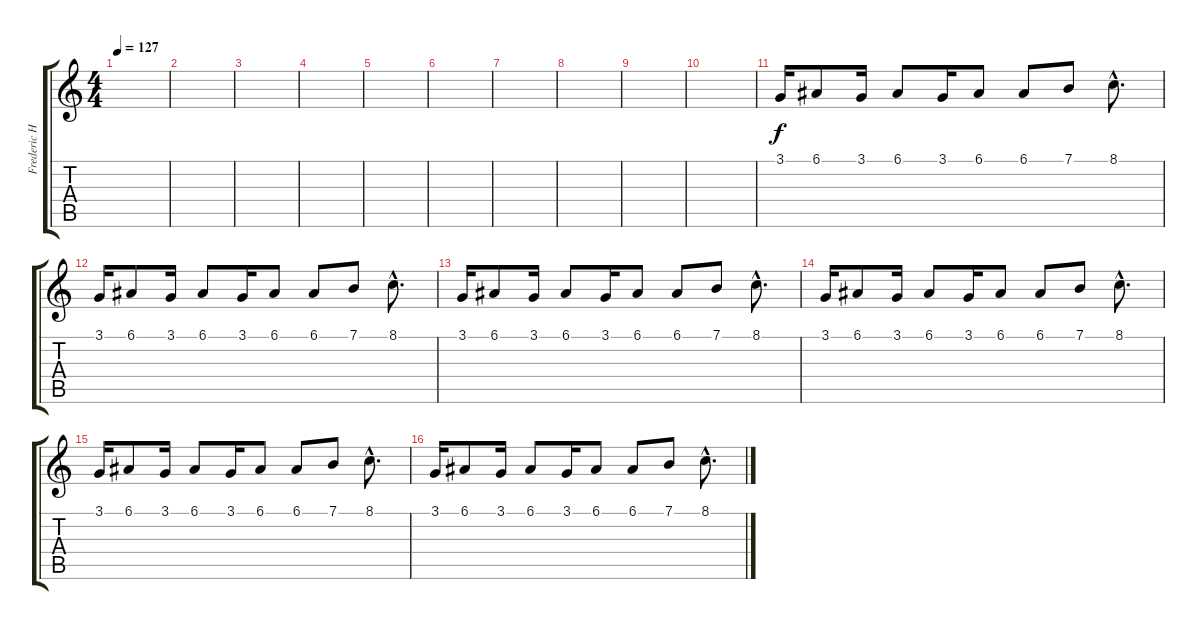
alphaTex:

\track ("Frederic Helmer" "Frederic H") {instrument synthvoice}
\staff {score tabs}
\tuning (E4 B3 G3 D3 A2 E2) {hide}
\ts (4 4)
\tempo 127
\clef g2
\ks c
|
|
|
|
|
|
|
|
|
|
3.1.16{volume 8} 6.1.8 3.1.16 6.1.8 3.1.16 6.1.8 6.1.8 7.1.8 8.1{hac}.8{d} |
3.1.16 6.1.8 3.1.16 6.1.8 3.1.16 6.1.8 6.1.8 7.1.8 8.1{hac}.8{d} |
3.1.16 6.1.8 3.1.16 6.1.8 3.1.16 6.1.8 6.1.8 7.1.8 8.1{hac}.8{d} |
3.1.16 6.1.8 3.1.16 6.1.8 3.1.16 6.1.8 6.1.8 7.1.8 8.1{hac}.8{d} |
3.1.16 6.1.8 3.1.16 6.1.8 3.1.16 6.1.8 6.1.8 7.1.8 8.1{hac}.8{d} |
3.1.16 6.1.8 3.1.16 6.1.8 3.1.16 6.1.8 6.1.8 7.1.8 8.1{hac}.8{d}
